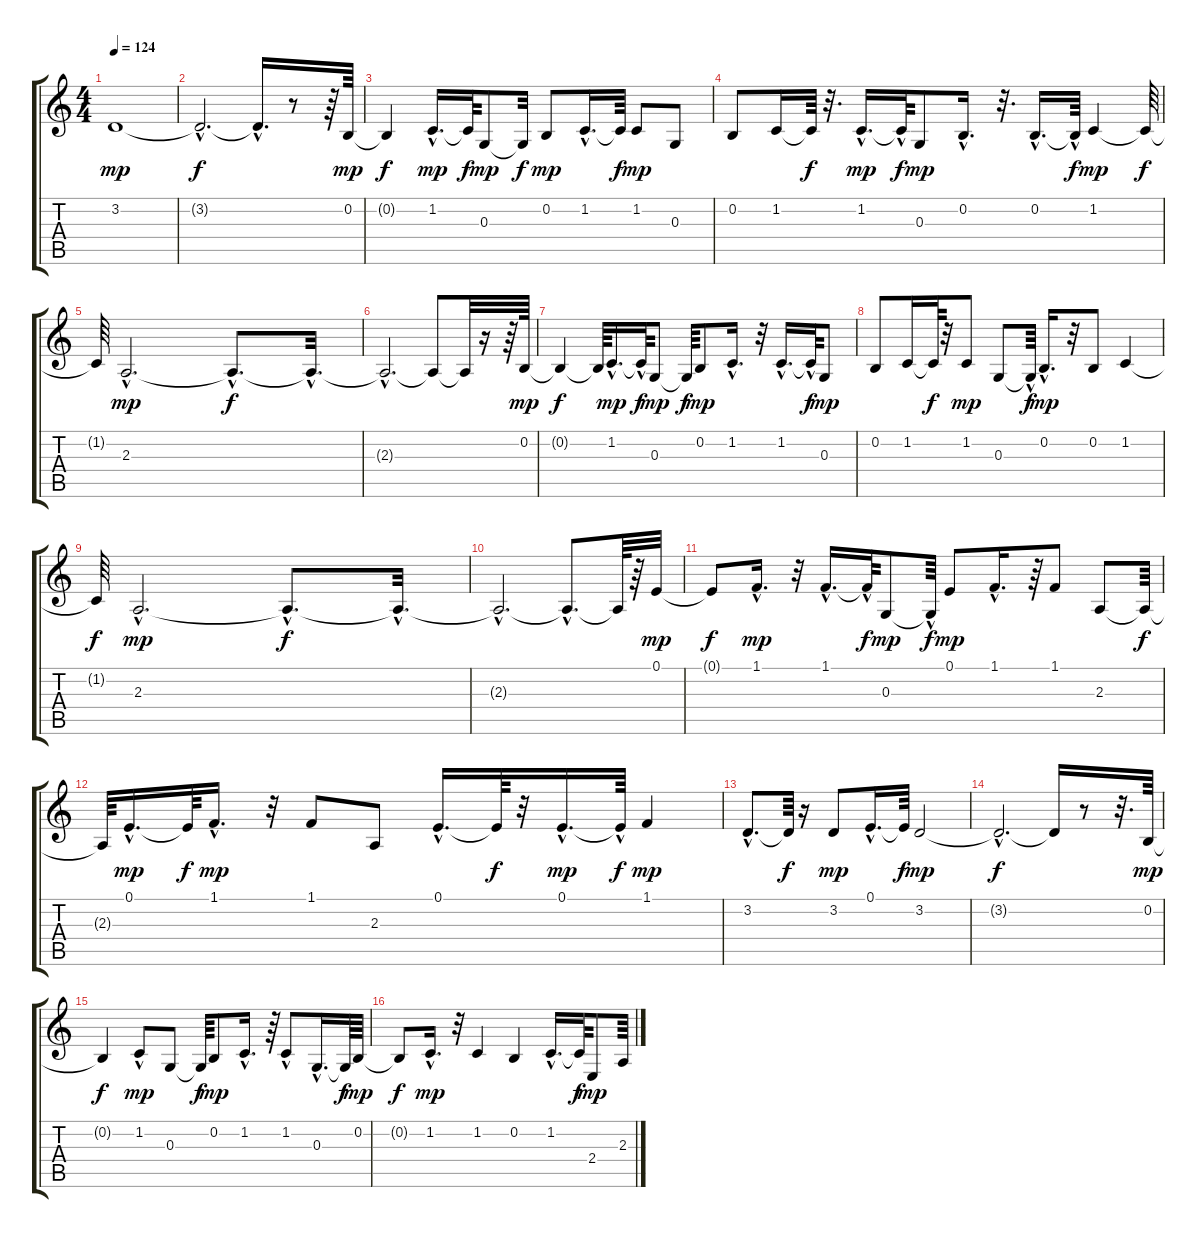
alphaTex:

\track "" {instrument altosax}
\staff {score tabs}
\tuning (E4 B3 G3 D3 A2 E2) {hide}
\ts (4 4)
\tempo 124
\clef g2
\ks c
3.2.1{dy mp} |
3.2{hac t}.2{d dy f} 3.2{hac t}.16{d} r.8 r.64 0.2.64{dy mp} |
0.2{t}.4{dy f} 1.2{hac}.16{d dy mp} 1.2{t}.64{dy f} 0.3.8{dy mp} 0.3{t}.32{dy f} 0.2.8{dy mp} 1.2{hac}.16{d} 1.2{t}.64{dy f} 1.2.8{dy mp} 0.3.8 |
0.2.8 1.2.16 1.2{t}.64{dy f} r.32{d} 1.2{hac}.16{d dy mp} 1.2{hac t}.64{dy f} 0.3.8{dy mp} 0.2{hac}.16{d} r.32{d} 0.2{hac}.16{d} 0.2{hac t}.64{dy f} 1.2.4{dy mp} 1.2{t}.64{dy f} |
1.2{t}.64 2.3{hac}.2{d dy mp} 2.3{hac t}.8{d dy f} 2.3{hac t}.32{d} |
2.3{hac t}.2{d} 2.3{t}.8 2.3{t}.32 r.16 r.64 0.2.64{dy mp} |
0.2{t}.4{dy f} 0.2{t}.64 1.2{hac}.16{d dy mp} 1.2{hac t}.64{dy f} 0.3.8{dy mp} 0.3{t}.64{dy f} 0.2.8{dy mp} 1.2{hac}.16{d} r.32 1.2{hac}.16{d} 1.2{hac t}.64{dy f} 0.3.8{dy mp} |
0.2.8 1.2.16 1.2{t}.64{dy f} r.32 1.2.8{dy mp} 0.3.8 0.3{hac t}.64{dy f} 0.2{hac}.16{d dy mp} r.32 0.2.8 1.2.4 |
1.2{t}.64{dy f} 2.3{hac}.2{d dy mp} 2.3{hac t}.8{d dy f} 2.3{hac t}.32{d} |
2.3{hac t}.2{d} 2.3{hac t}.8{d} 2.3{t}.64 r.64 0.1.32{dy mp} |
0.1{t}.8{dy f} 1.1{hac}.16{d dy mp} r.32 1.1{hac}.16{d} 1.1{hac t}.64{dy f} 0.3.8{dy mp} 0.3{hac t}.64{dy f} 0.1.8{dy mp} 1.1{hac}.16{d} r.64 1.1.8 2.3.8 2.3{t}.64{dy f} |
2.3{t}.64 0.1{hac}.16{d dy mp} 0.1{t}.64{dy f} 1.1{hac}.16{d dy mp} r.32 1.1.8 2.3.8 0.1{hac}.16{d} 0.1{t}.64{dy f} r.32 0.1{hac}.16{d dy mp} 0.1{hac t}.64{dy f} 1.1.4{dy mp} |
3.2{hac}.8{d} 3.2{t}.64{dy f} r.16 3.2.8{dy mp} 0.1{hac}.16{d} 0.1{t}.64{dy f} 3.2.2{dy mp} |
3.2{hac t}.2{d dy f} 3.2{t}.16 r.8 r.32{d} 0.2.64{dy mp} |
0.2{t}.4{dy f} 1.2{hac}.8{dy mp} 0.3.8 0.3{t}.64{dy f} 0.2.8{dy mp} 1.2{hac}.16{d} r.64 1.2{hac}.8 0.3{hac}.16{d} 0.3{t}.64{dy f} 0.2.64{dy mp} |
0.2{t}.8{dy f} 1.2{hac}.16{d dy mp} r.32 1.2.4 0.2.4 1.2{hac}.16{d} 1.2{t}.64{dy f} 2.4.8{dy mp} 2.3.64
